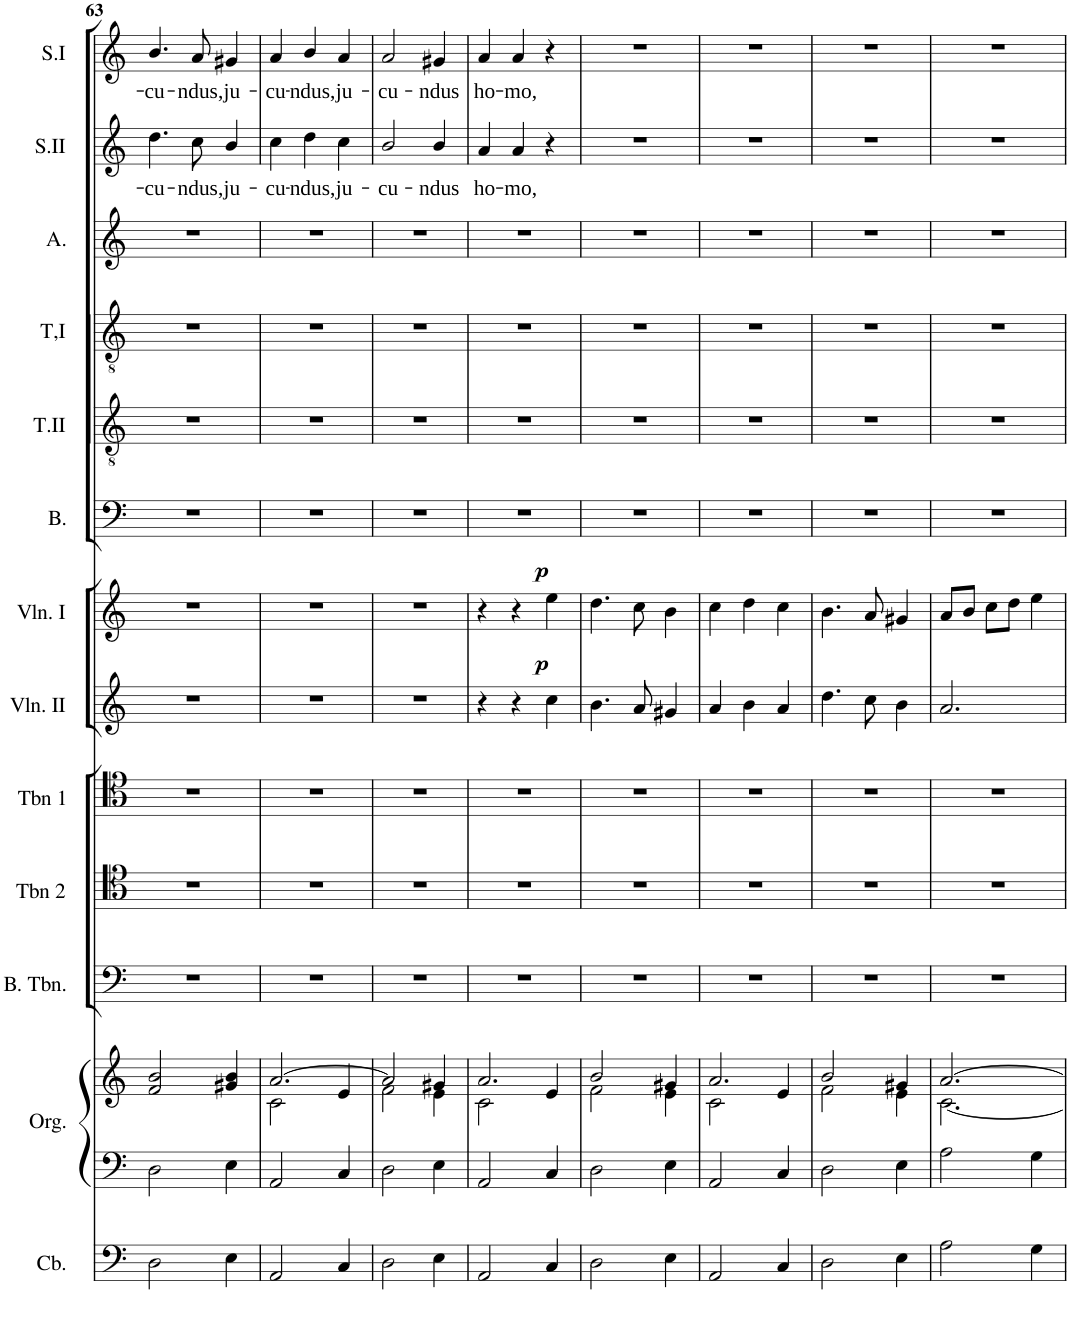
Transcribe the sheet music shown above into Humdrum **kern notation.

**kern	**kern	**kern	**kern	**kern	**kern	**kern	**dynam	**kern	**dynam	**kern	**kern	**kern	**kern	**kern	**text	**kern	**text
*part13	*part12	*part12	*part11	*part10	*part9	*part8	*part8	*part7	*part7	*part6	*part5	*part4	*part3	*part2	*part2	*part1	*part1
*staff14	*staff13	*staff12	*staff11	*staff10	*staff9	*staff8	*staff8	*staff7	*staff7	*staff6	*staff5	*staff4	*staff3	*staff2	*staff2	*staff1	*staff1
*I"Contrebasse	*I"Orgue	*	*I"Bass Trombone  or Violincello *	*I"Trombone 2   or Viola *	*I"Trombone 1  or Viola *	*I"Violin II	*	*I"Violin I	*	*I"Bass	*I"Tenor II	*I"Tenor I	*I"Alto	*I"Soprano II	*	*I"Soprano I	*
*I'Cb.	*I'Org.	*	*I'B. Tbn.	*I'Tbn 2	*I'Tbn 1	*I'Vln. II	*	*I'Vln. I	*	*I'B.	*I'T.II	*I'T,I	*I'A.	*I'S.II	*	*I'S.I	*
!!LO:PB:g=z
*clefF4	*clefF4	*clefG2	*clefF4	*clefC4	*clefC4	*clefG2	*	*clefG2	*	*clefF4	*clefGv2	*clefGv2	*clefG2	*clefG2	*	*clefG2	*
*Trd7c12	*	*	*	*	*	*	*	*	*	*	*Trd7c12	*Trd7c12	*	*	*	*	*
*k[]	*k[]	*k[]	*k[]	*k[]	*k[]	*k[]	*	*k[]	*	*k[]	*k[]	*k[]	*k[]	*k[]	*	*k[]	*
*M3/4	*M3/4	*M3/4	*M3/4	*M3/4	*M3/4	*M3/4	*	*M3/4	*	*M3/4	*M3/4	*M3/4	*M3/4	*M3/4	*	*M3/4	*
=63	=63	=63	=63	=63	=63	=63	=63	=63	=63	=63	=63	=63	=63	=63	=63	=63	=63
!	!	!	!	!	!	!	!	!	!	!	!	!	!	!	!LO:LY:b	!	!LO:LY:b
2D\	2D\	2f/ 2b/	2.r	2.r	2.r	2.r	.	2.r	.	2.r	2.r	2.r	2.r	4.dd\	-cu-	4.b/	-cu-
!	!	!	!	!	!	!	!	!	!	!	!	!	!	!	!LO:LY:b	!	!LO:LY:b
.	.	.	.	.	.	.	.	.	.	.	.	.	.	8cc\	-ndus,	8a/	-ndus,
!	!	!	!	!	!	!	!	!	!	!	!	!	!	!	!LO:LY:b	!	!LO:LY:b
4E\	4E\	4g#X/ 4b/	.	.	.	.	.	.	.	.	.	.	.	4b/	ju-	4g#X/	ju-
=64	=64	=64	=64	=64	=64	=64	=64	=64	=64	=64	=64	=64	=64	=64	=64	=64	=64
*	*	*^	*	*	*	*	*	*	*	*	*	*	*	*	*	*	*
!	!	!	!	!	!	!	!	!	!	!	!	!	!	!	!	!LO:LY:b	!	!LO:LY:b
2AA/	2AA/	[2.a/	2c\	2.r	2.r	2.r	2.r	.	2.r	.	2.r	2.r	2.r	2.r	4cc\	-cu-	4a/	-cu-
!	!	!	!	!	!	!	!	!	!	!	!	!	!	!	!	!LO:LY:b	!	!LO:LY:b
.	.	.	.	.	.	.	.	.	.	.	.	.	.	.	4dd\	-ndus,	4b/	-ndus,
!	!	!	!	!	!	!	!	!	!	!	!	!	!	!	!	!LO:LY:b	!	!LO:LY:b
4C/	4C/	.	4e/	.	.	.	.	.	.	.	.	.	.	.	4cc\	ju-	4a/	ju-
=65	=65	=65	=65	=65	=65	=65	=65	=65	=65	=65	=65	=65	=65	=65	=65	=65	=65	=65
!	!	!	!	!	!	!	!	!	!	!	!	!	!	!	!	!LO:LY:b	!	!LO:LY:b
2D\	2D\	2a/]	2f\	2.r	2.r	2.r	2.r	.	2.r	.	2.r	2.r	2.r	2.r	2b/	-cu-	2a/	-cu-
!	!	!	!	!	!	!	!	!	!	!	!	!	!	!	!	!LO:LY:b	!	!LO:LY:b
4E\	4E\	4g#X/	4e\	.	.	.	.	.	.	.	.	.	.	.	4b/	-ndus	4g#X/	-ndus
=66	=66	=66	=66	=66	=66	=66	=66	=66	=66	=66	=66	=66	=66	=66	=66	=66	=66	=66
!	!	!	!	!	!	!	!	!	!	!	!	!	!	!	!	!LO:LY:b	!	!LO:LY:b
2AA/	2AA/	2.a/	2c\	2.r	2.r	2.r	4r	.	4r	.	2.r	2.r	2.r	2.r	4a/	ho-	4a/	ho-
!	!	!	!	!	!	!	!	!	!	!	!	!	!	!	!	!LO:LY:b	!	!LO:LY:b
.	.	.	.	.	.	.	4r	.	4r	.	.	.	.	.	4a/	-mo,	4a/	-mo,
!	!	!	!	!	!	!	!	!LO:DY:a	!	!LO:DY:a	!	!	!	!	!	!	!	!
4C/	4C/	.	4e/	.	.	.	4cc\	p	4ee\	p	.	.	.	.	4r	.	4r	.
=67	=67	=67	=67	=67	=67	=67	=67	=67	=67	=67	=67	=67	=67	=67	=67	=67	=67	=67
2D\	2D\	2b/	2f\	2.r	2.r	2.r	4.b\	.	4.dd\	.	2.r	2.r	2.r	2.r	2.r	.	2.r	.
.	.	.	.	.	.	.	8a/	.	8cc\	.	.	.	.	.	.	.	.	.
4E\	4E\	4g#X/	4e\	.	.	.	4g#X/	.	4b\	.	.	.	.	.	.	.	.	.
=68	=68	=68	=68	=68	=68	=68	=68	=68	=68	=68	=68	=68	=68	=68	=68	=68	=68	=68
2AA/	2AA/	2.a/	2c\	2.r	2.r	2.r	4a/	.	4cc\	.	2.r	2.r	2.r	2.r	2.r	.	2.r	.
.	.	.	.	.	.	.	4b\	.	4dd\	.	.	.	.	.	.	.	.	.
4C/	4C/	.	4e/	.	.	.	4a/	.	4cc\	.	.	.	.	.	.	.	.	.
=69	=69	=69	=69	=69	=69	=69	=69	=69	=69	=69	=69	=69	=69	=69	=69	=69	=69	=69
2D\	2D\	2b/	2f\	2.r	2.r	2.r	4.dd\	.	4.b\	.	2.r	2.r	2.r	2.r	2.r	.	2.r	.
.	.	.	.	.	.	.	8cc\	.	8a/	.	.	.	.	.	.	.	.	.
4E\	4E\	4g#X/	4e\	.	.	.	4b\	.	4g#X/	.	.	.	.	.	.	.	.	.
=70	=70	=70	=70	=70	=70	=70	=70	=70	=70	=70	=70	=70	=70	=70	=70	=70	=70	=70
2A\	2A\	[2.a/	[2.c\	2.r	2.r	2.r	2.a/	.	8a/L	.	2.r	2.r	2.r	2.r	2.r	.	2.r	.
.	.	.	.	.	.	.	.	.	8b/J	.	.	.	.	.	.	.	.	.
.	.	.	.	.	.	.	.	.	8cc\L	.	.	.	.	.	.	.	.	.
.	.	.	.	.	.	.	.	.	8dd\J	.	.	.	.	.	.	.	.	.
4G\	4G\	.	.	.	.	.	.	.	4ee\	.	.	.	.	.	.	.	.	.
*	*	*v	*v	*	*	*	*	*	*	*	*	*	*	*	*	*	*	*
=	=	=	=	=	=	=	=	=	=	=	=	=	=	=	=	=	=
*-	*-	*-	*-	*-	*-	*-	*-	*-	*-	*-	*-	*-	*-	*-	*-	*-	*-
